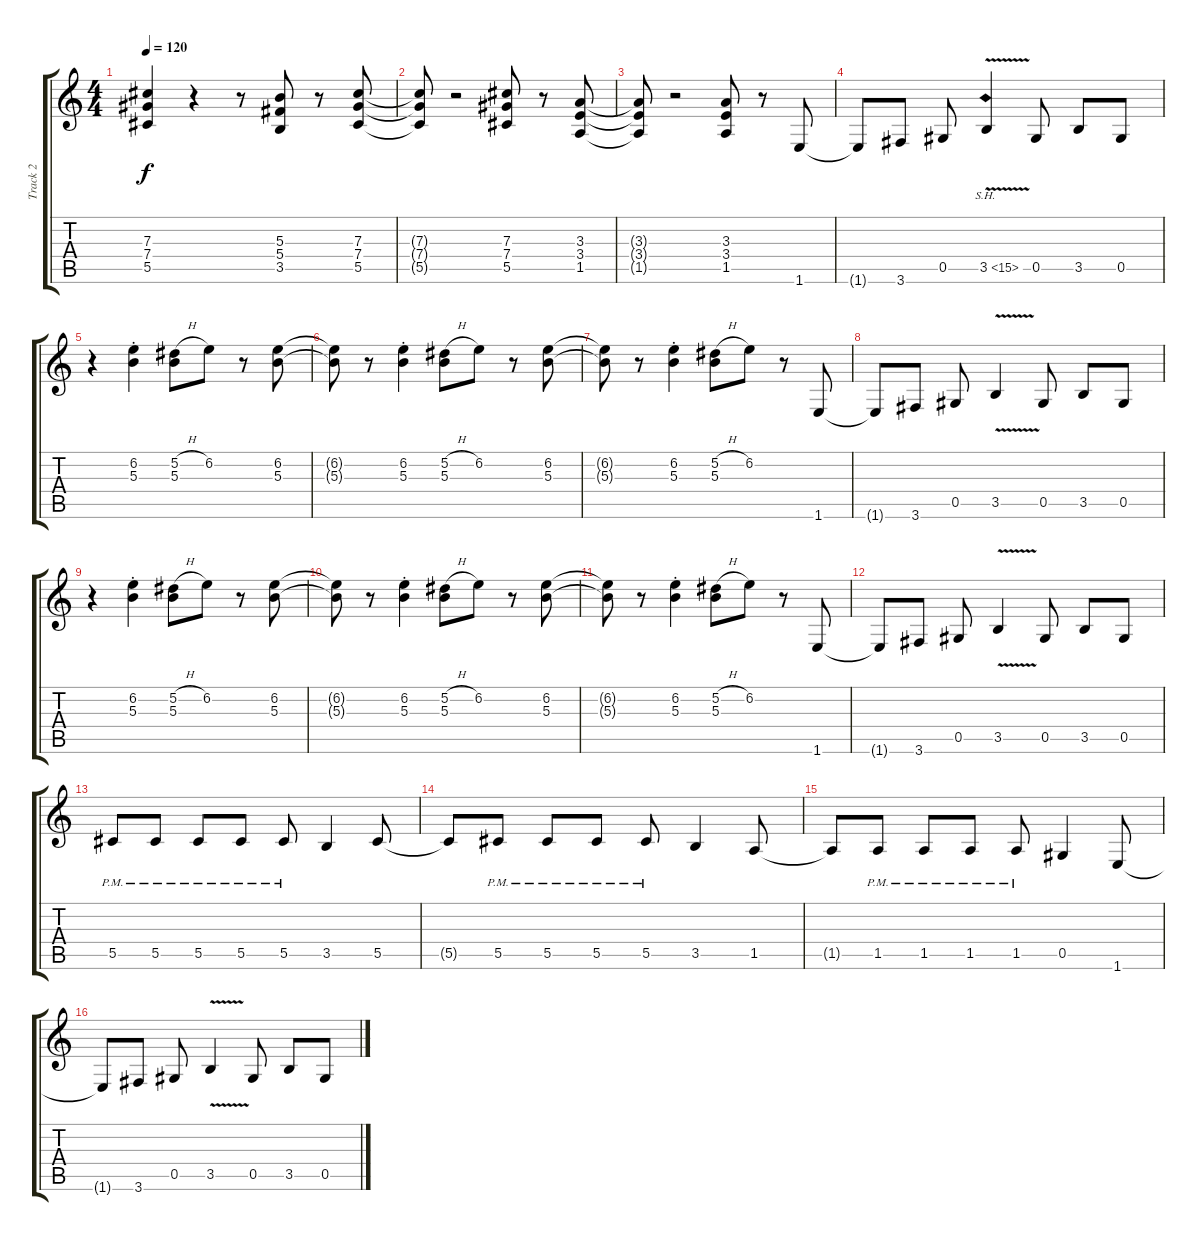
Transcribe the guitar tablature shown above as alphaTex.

\track ("Track 2" "Track 2") {instrument distortionguitar}
\staff {score tabs}
\tuning (Eb4 Bb3 Gb3 Db3 Ab2 Eb2) {hide}
\ts (4 4)
\tempo 120
\clef g2
\ks c
(7.3 7.4 5.5).4{dy f} r.4 r.8 (5.3 5.4 3.5).8 r.8 (7.3 7.4 5.5).8 |
(7.3{t} 7.4{t} 5.5{t}).8 r.2 (7.3 7.4 5.5).8 r.8 (3.3 3.4 1.5).8 |
(3.3{t} 3.4{t} 1.5{t}).8 r.2 (3.3 3.4 1.5).8 r.8 1.6.8 |
1.6{t}.8 3.6.8 0.5.8 3.5{sh 12 v}.4 0.5.8 3.5.8 0.5.8 |
r.4 (6.2{st} 5.3{st}).4 (5.2{h} 5.3).8 6.2.8 r.8 (6.2 5.3).8 |
(6.2{t} 5.3{t}).8 r.8 (6.2{st} 5.3{st}).4 (5.2{h} 5.3).8 6.2.8 r.8 (6.2 5.3).8 |
(6.2{t} 5.3{t}).8 r.8 (6.2{st} 5.3{st}).4 (5.2{h} 5.3).8 6.2.8 r.8 1.6.8 |
1.6{t}.8 3.6.8 0.5.8 3.5{v}.4 0.5.8 3.5.8 0.5.8 |
r.4 (6.2{st} 5.3{st}).4 (5.2{h} 5.3).8 6.2.8 r.8 (6.2 5.3).8 |
(6.2{t} 5.3{t}).8 r.8 (6.2{st} 5.3{st}).4 (5.2{h} 5.3).8 6.2.8 r.8 (6.2 5.3).8 |
(6.2{t} 5.3{t}).8 r.8 (6.2{st} 5.3{st}).4 (5.2{h} 5.3).8 6.2.8 r.8 1.6.8 |
1.6{t}.8 3.6.8 0.5.8 3.5{v}.4 0.5.8 3.5.8 0.5.8 |
5.5{pm}.8 5.5{pm}.8 5.5{pm}.8 5.5{pm}.8 5.5{pm}.8 3.5.4 5.5.8 |
5.5{t}.8 5.5{pm}.8 5.5{pm}.8 5.5{pm}.8 5.5{pm}.8 3.5.4 1.5.8 |
1.5{t}.8 1.5{pm}.8 1.5{pm}.8 1.5{pm}.8 1.5{pm}.8 0.5.4 1.6.8 |
1.6{t}.8 3.6.8 0.5.8 3.5{v}.4 0.5.8 3.5.8 0.5.8
